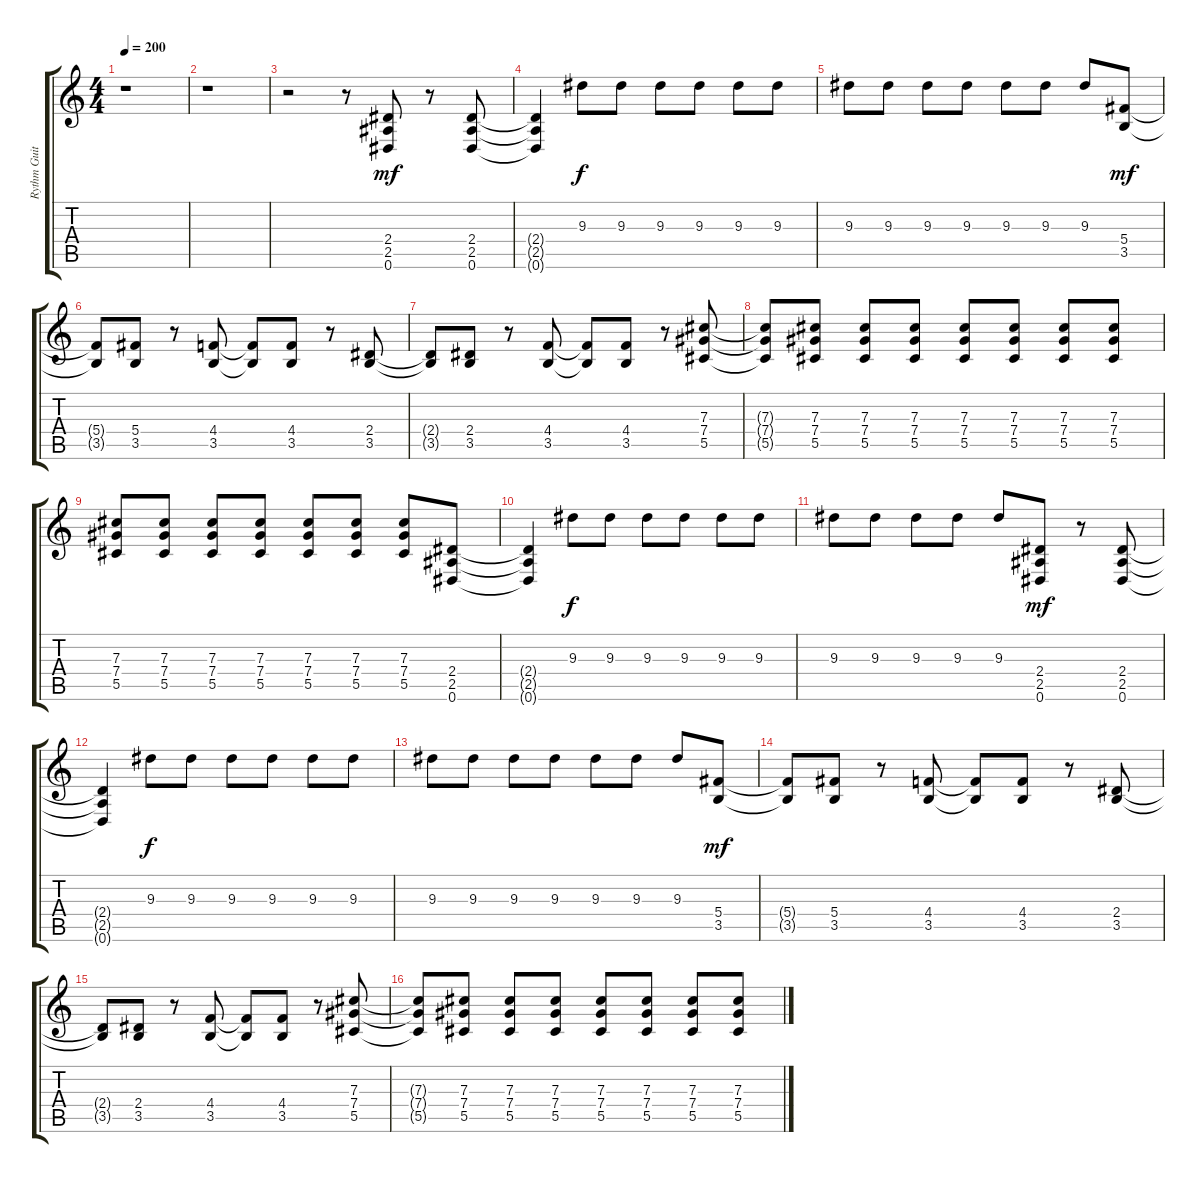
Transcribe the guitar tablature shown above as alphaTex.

\track ("Rythm Guitar" "Rythm Guit") {instrument distortionguitar}
\staff {score tabs}
\tuning (Eb4 Bb3 Gb3 Db3 Ab2 Eb2) {hide}
\ts (4 4)
\tempo 200
\clef g2
\ks c
r.1{dy mf instrument distortionguitar} |
r.1 |
r.2 r.8 (2.4 2.5 0.6).8 r.8 (2.4 2.5 0.6).8 |
(2.4{t} 2.5{t} 0.6{t}).4 9.3.8{dy f} 9.3.8 9.3.8 9.3.8 9.3.8 9.3.8 |
9.3.8 9.3.8 9.3.8 9.3.8 9.3.8 9.3.8 9.3.8 (5.4 3.5).8{dy mf} |
(5.4{t} 3.5{t}).8 (5.4 3.5).8 r.8 (4.4 3.5).8 (4.4{t} 3.5{t}).8 (4.4 3.5).8 r.8 (2.4 3.5).8 |
(2.4{t} 3.5{t}).8 (2.4 3.5).8 r.8 (4.4 3.5).8 (4.4{t} 3.5{t}).8 (4.4 3.5).8 r.8 (7.3 7.4 5.5).8 |
(7.3{t} 7.4{t} 5.5{t}).8 (7.3 7.4 5.5).8 (7.3 7.4 5.5).8 (7.3 7.4 5.5).8 (7.3 7.4 5.5).8 (7.3 7.4 5.5).8 (7.3 7.4 5.5).8 (7.3 7.4 5.5).8 |
(7.3 7.4 5.5).8 (7.3 7.4 5.5).8 (7.3 7.4 5.5).8 (7.3 7.4 5.5).8 (7.3 7.4 5.5).8 (7.3 7.4 5.5).8 (7.3 7.4 5.5).8 (2.4 2.5 0.6).8 |
(2.4{t} 2.5{t} 0.6{t}).4 9.3.8{dy f} 9.3.8 9.3.8 9.3.8 9.3.8 9.3.8 |
9.3.8 9.3.8 9.3.8 9.3.8 9.3.8 (2.4 2.5 0.6).8{dy mf} r.8 (2.4 2.5 0.6).8 |
(2.4{t} 2.5{t} 0.6{t}).4 9.3.8{dy f} 9.3.8 9.3.8 9.3.8 9.3.8 9.3.8 |
9.3.8 9.3.8 9.3.8 9.3.8 9.3.8 9.3.8 9.3.8 (5.4 3.5).8{dy mf} |
(5.4{t} 3.5{t}).8 (5.4 3.5).8 r.8 (4.4 3.5).8 (4.4{t} 3.5{t}).8 (4.4 3.5).8 r.8 (2.4 3.5).8 |
(2.4{t} 3.5{t}).8 (2.4 3.5).8 r.8 (4.4 3.5).8 (4.4{t} 3.5{t}).8 (4.4 3.5).8 r.8 (7.3 7.4 5.5).8 |
(7.3{t} 7.4{t} 5.5{t}).8 (7.3 7.4 5.5).8 (7.3 7.4 5.5).8 (7.3 7.4 5.5).8 (7.3 7.4 5.5).8 (7.3 7.4 5.5).8 (7.3 7.4 5.5).8 (7.3 7.4 5.5).8
